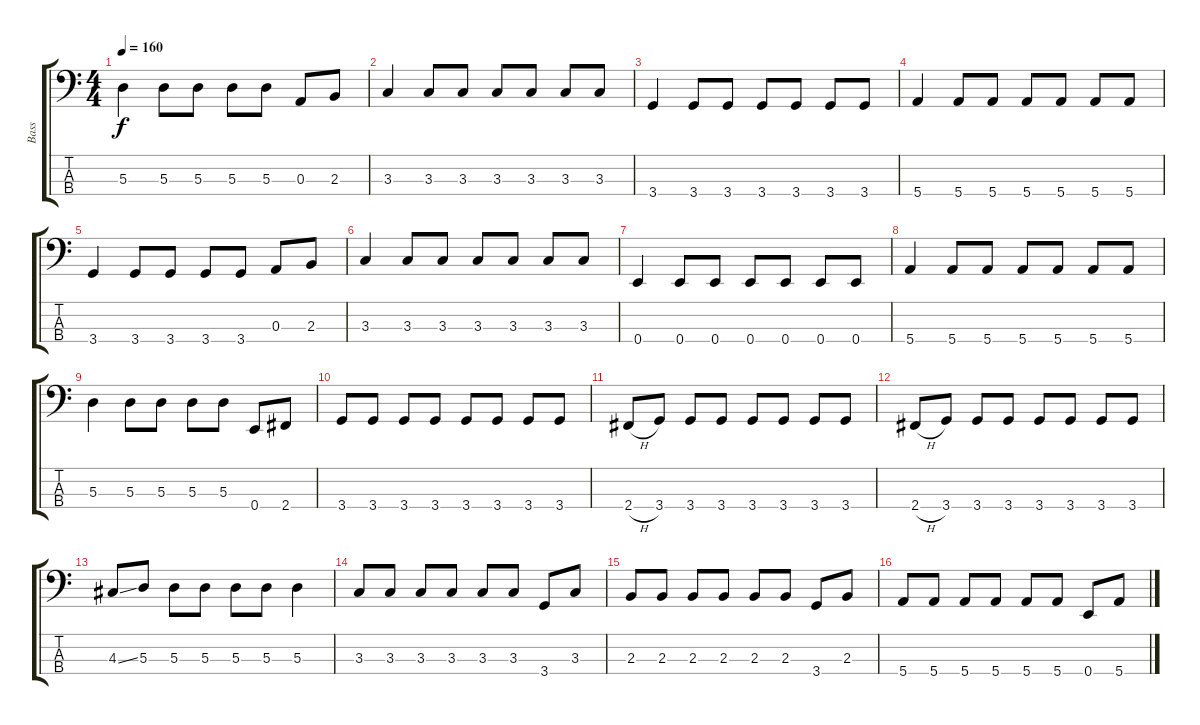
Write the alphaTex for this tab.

\track ("Bass" "Bass") {instrument electricbassfinger}
\staff {score tabs}
\tuning (G2 D2 A1 E1) {hide}
\ts (4 4)
\tempo 160
\clef f4
\ks c
5.3.4{dy f} 5.3.8 5.3.8 5.3.8 5.3.8 0.3.8 2.3.8 |
3.3.4 3.3.8 3.3.8 3.3.8 3.3.8 3.3.8 3.3.8 |
3.4.4 3.4.8 3.4.8 3.4.8 3.4.8 3.4.8 3.4.8 |
5.4.4 5.4.8 5.4.8 5.4.8 5.4.8 5.4.8 5.4.8 |
3.4.4 3.4.8 3.4.8 3.4.8 3.4.8 0.3.8 2.3.8 |
3.3.4 3.3.8 3.3.8 3.3.8 3.3.8 3.3.8 3.3.8 |
0.4.4 0.4.8 0.4.8 0.4.8 0.4.8 0.4.8 0.4.8 |
5.4.4 5.4.8 5.4.8 5.4.8 5.4.8 5.4.8 5.4.8 |
5.3.4 5.3.8 5.3.8 5.3.8 5.3.8 0.4.8 2.4.8 |
3.4.8 3.4.8 3.4.8 3.4.8 3.4.8 3.4.8 3.4.8 3.4.8 |
2.4{h}.8 3.4.8 3.4.8 3.4.8 3.4.8 3.4.8 3.4.8 3.4.8 |
2.4{h}.8 3.4.8 3.4.8 3.4.8 3.4.8 3.4.8 3.4.8 3.4.8 |
4.3{ss}.8 5.3.8 5.3.8 5.3.8 5.3.8 5.3.8 5.3.4 |
3.3.8 3.3.8 3.3.8 3.3.8 3.3.8 3.3.8 3.4.8 3.3.8 |
2.3.8 2.3.8 2.3.8 2.3.8 2.3.8 2.3.8 3.4.8 2.3.8 |
5.4.8 5.4.8 5.4.8 5.4.8 5.4.8 5.4.8 0.4.8 5.4.8
